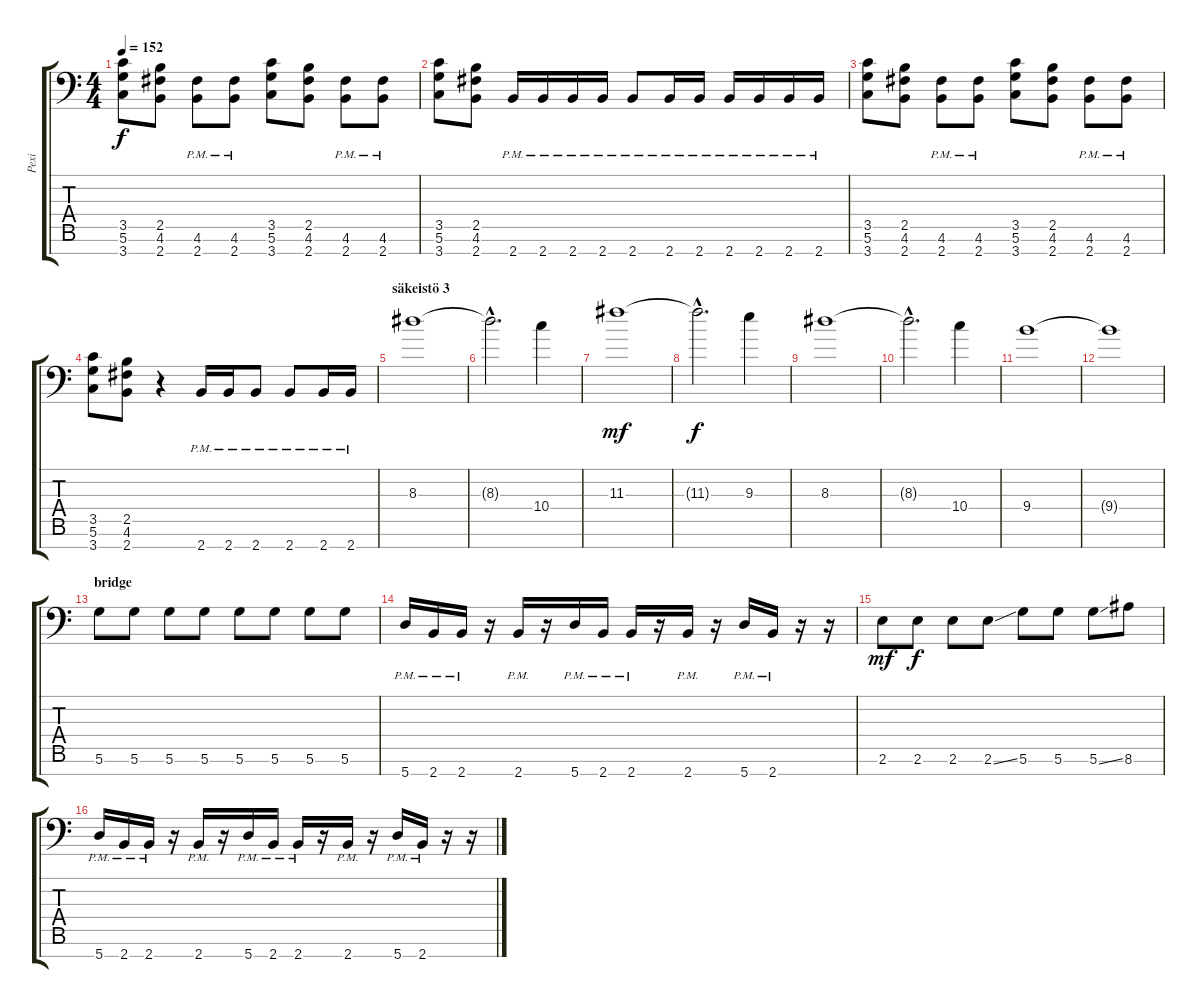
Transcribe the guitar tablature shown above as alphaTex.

\track ("Pexi" "Pexi") {instrument distortionguitar}
\staff {score tabs}
\tuning (E4 B3 G3 D3 A2 D2 A1) {hide}
\ts (4 4)
\tempo 152
\clef f4
\ks c
(3.5 5.6 3.7).8{dy f} (2.5 4.6 2.7).8 (4.6{pm} 2.7{pm}).8 (4.6{pm} 2.7{pm}).8 (3.5 5.6 3.7).8 (2.5 4.6 2.7).8 (4.6{pm} 2.7{pm}).8 (4.6{pm} 2.7{pm}).8 |
(3.5 5.6 3.7).8 (2.5 4.6 2.7).8 2.7{pm}.16 2.7{pm}.16 2.7{pm}.16 2.7{pm}.16 2.7{pm}.8 2.7{pm}.16 2.7{pm}.16 2.7{pm}.16 2.7{pm}.16 2.7{pm}.16 2.7{pm}.16 |
(3.5 5.6 3.7).8 (2.5 4.6 2.7).8 (4.6{pm} 2.7{pm}).8 (4.6{pm} 2.7{pm}).8 (3.5 5.6 3.7).8 (2.5 4.6 2.7).8 (4.6{pm} 2.7{pm}).8 (4.6{pm} 2.7{pm}).8 |
(3.5 5.6 3.7).8 (2.5 4.6 2.7).8 r.4 2.7{pm}.16 2.7{pm}.16 2.7{pm}.8 2.7{pm}.8 2.7{pm}.16 2.7{pm}.16 |
\section ("" "säkeistö 3")
8.3.1 |
8.3{hac t}.2{d} 10.4.4 |
11.3.1{dy mf} |
11.3{hac t}.2{d dy f} 9.3.4 |
8.3.1 |
8.3{hac t}.2{d} 10.4.4 |
9.4.1 |
9.4{t}.1 |
\section ("" "bridge")
5.6.8 5.6.8 5.6.8 5.6.8 5.6.8 5.6.8 5.6.8 5.6.8 |
5.7{pm}.16 2.7{pm}.16 2.7{pm}.16 r.16 2.7{pm}.16 r.16 5.7{pm}.16 2.7{pm}.16 2.7{pm}.16 r.16 2.7{pm}.16 r.16 5.7{pm}.16 2.7{pm}.16 r.16 r.16 |
2.6.8{dy mf} 2.6.8{dy f} 2.6.8 2.6{ss}.8 5.6.8 5.6.8 5.6{ss}.8 8.6.8 |
5.7{pm}.16 2.7{pm}.16 2.7{pm}.16 r.16 2.7{pm}.16 r.16 5.7{pm}.16 2.7{pm}.16 2.7{pm}.16 r.16 2.7{pm}.16 r.16 5.7{pm}.16 2.7{pm}.16 r.16 r.16
